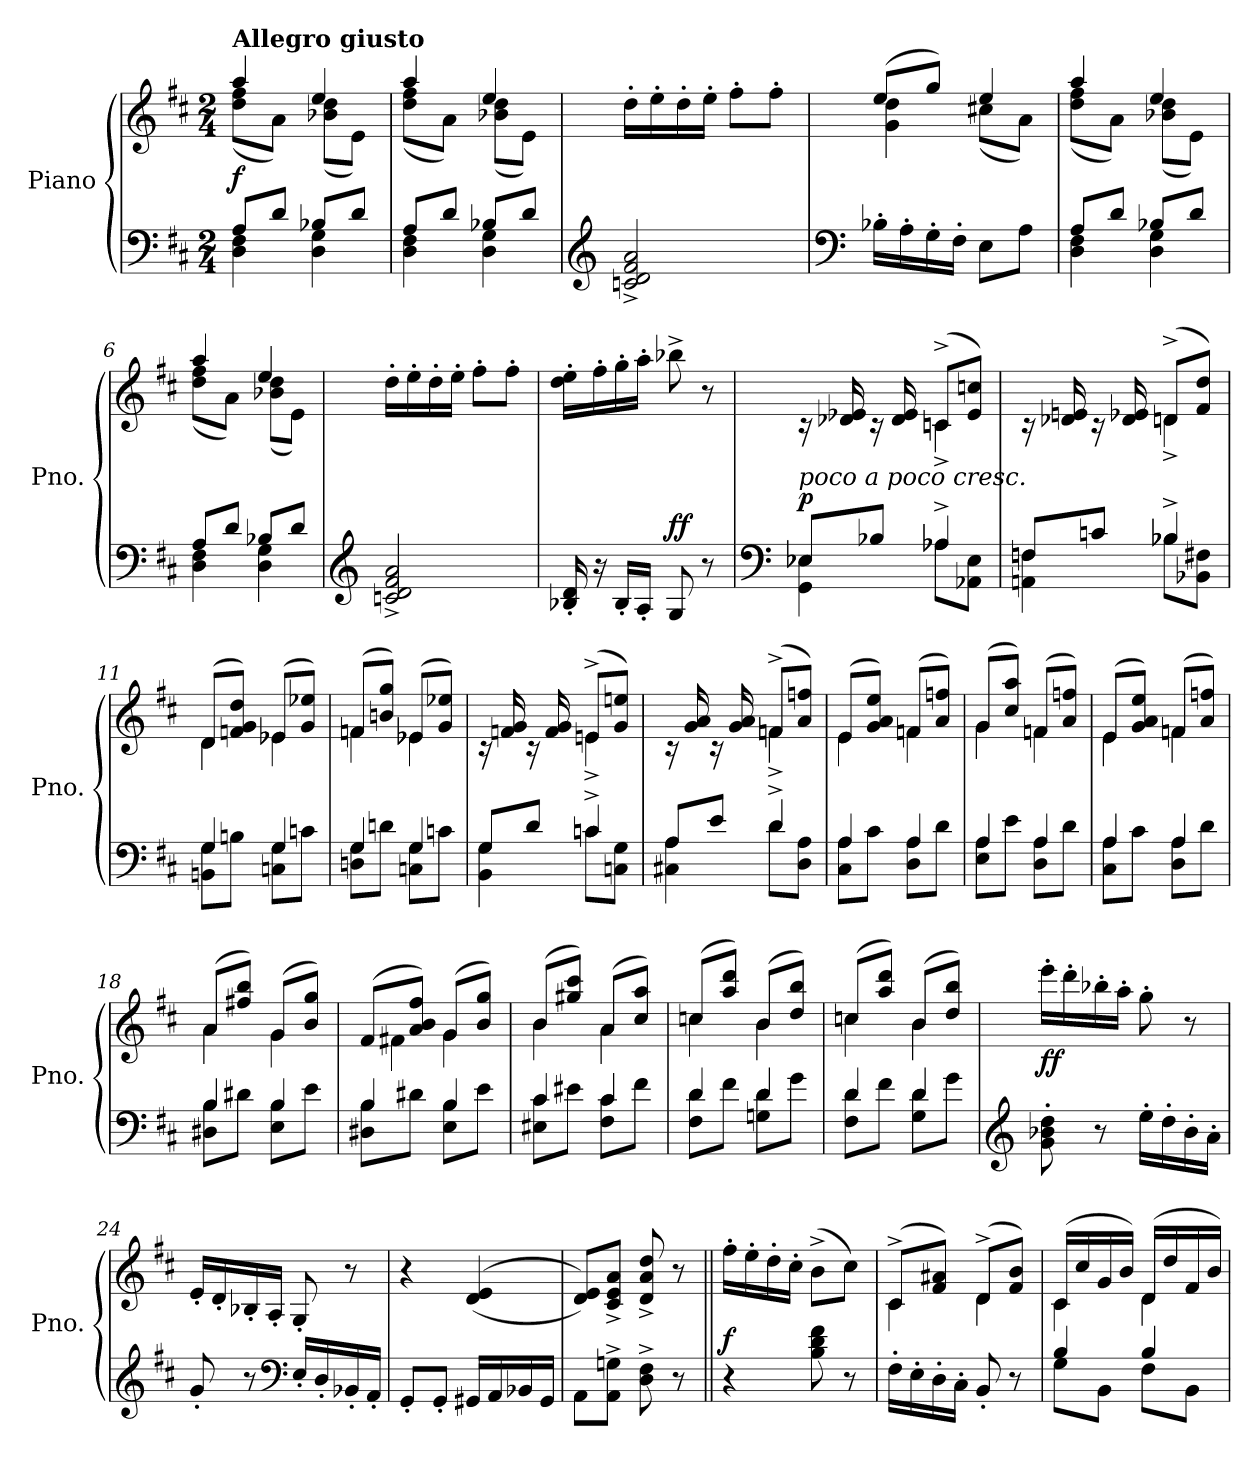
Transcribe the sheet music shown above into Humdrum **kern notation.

**kern	**kern	**dynam
*part1	*part1	*part1
*staff2	*staff1	*staff1/2
*I"Piano	*	*
*I'Pno.	*	*
*clefF4	*clefG2	*
*k[f#c#]	*k[f#c#]	*
*M2/4	*M2/4	*
=1	=1	=1
*^	*^	*
!	!	!LO:TX:a:B:t=Allegro giusto	!	!
!	!	!	!	!LO:DY:a=2
8A/L	4D\ 4F#\	4aa/	(>8dd\ 8ff#\L	f
8d/J	.	.	8a\J)	.
8B-X/L	4D\ 4G\	4ee/	(>8b-X\ 8dd\L	.
8d/J	.	.	8e\J)	.
=2	=2	=2	=2	=2
8A/L	4D\ 4F#\	4aa/	(>8dd\ 8ff#\L	.
8d/J	.	.	8a\J)	.
8B-X/L	4D\ 4G\	4ee/	(>8b-X\ 8dd\L	.
8d/J	.	.	8e\J)	.
*v	*v	*	*	*
*	*v	*v	*
=3	=3	=3
*clefG2	*	*
2cn/^ 2d/^ 2f#/^ 2a/^	16dd'\LL	.
.	16ee'\	.
.	16dd'\	.
.	16ee'\JJ	.
.	8ff#'\L	.
.	8ff#'\J	.
=4	=4	=4
*clefF4	*	*
*	*^	*
16B-X'\LL	(8ee/L	4g\ 4dd\	.
16A'\	.	.	.
16G'\	8gg/J)	.	.
16F#'\JJ	.	.	.
8E\L	4ee/	(8cc#X\L	.
8A\J	.	8a\J)	.
=5	=5	=5	=5
*^	*	*	*
8A/L	4D\ 4F#\	4aa/	(>8dd\ 8ff#\L	.
8d/J	.	.	8a\J)	.
8B-X/L	4D\ 4G\	4ee/	(>8b-X\ 8dd\L	.
8d/J	.	.	8e\J)	.
!!LO:LB:g=z	!!
=6	=6	=6	=6	=6
8A/L	4D\ 4F#\	4aa/	(>8dd\ 8ff#\L	.
8d/J	.	.	8a\J)	.
8B-X/L	4D\ 4G\	4ee/	(>8b-X\ 8dd\L	.
8d/J	.	.	8e\J)	.
*v	*v	*	*	*
*	*v	*v	*
=7	=7	=7
*clefG2	*	*
2cn/^ 2d/^ 2f#/^ 2a/^	16dd'\LL	.
.	16ee'\	.
.	16dd'\	.
.	16ee'\JJ	.
.	8ff#'\L	.
.	8ff#'\J	.
=8	=8	=8
16B-X/' 16d/'	16dd\' 16ee\'LL	.
16r	16ff#'\	.
16B-'/LL	16gg'\	.
16A'/JJ	16aa'\JJ	.
!	!	!LO:DY:a=2
8G/	8bb-X^\	ff
8r	8r	.
=9	=9	=9
*clefF4	*	*
*^	*^	*
!LO:TX:a:i:t=poco a poco cresc.	!	!	!	!
!	!	!	!	!LO:DY:a=2
8E-X/L	4GG\ 4E-X\	16rc	4ryy	p
.	.	16d-X/ 16e-X/	.	.
8B-X/J	.	16rc	.	.
.	.	16d-/ 16e-/	.	.
4A-X^/	8A-X\L	(8cn^/L	4cn^\	.
.	8AA-X\ 8E-\J	8e-/ 8ccn/J)	.	.
!!LO:LB:g=z	!!
=10	=10	=10	=10	=10
8Fn/L	4AAn\ 4Fn\	16rc	4ryy	.
.	.	16d-X/ 16en/	.	.
8cn/J	.	16rc	.	.
.	.	16d-/ 16e-X/	.	.
4B-X^/	8B-X\L	(8dn^/L	4dn^\	.
.	8BB-X\ 8F#X\J	8f#/ 8dd/J)	.	.
=11	=11	=11	=11	=11
4G/	8BBn\ 8G\L	(8d/L	4d\	.
.	8Bn\J	8fn/ 8g/ 8dd/J)	.	.
4G/	8Cn\ 8G\L	(8e-X/L	4e-X\	.
.	8cn\J	8g/ 8ee-X/J)	.	.
=12	=12	=12	=12	=12
4G/	8Dn\ 8G\L	(8fn/L	4fn\	.
.	8dn\J	8bn/ 8gg/J)	.	.
4G/	8Cn\ 8G\L	(8e-X/L	4e-X\	.
.	8cn\J	8g/ 8ee-X/J)	.	.
=13	=13	=13	=13	=13
8G/L	4BB\ 4G\	16rc	4ryy	.
.	.	16fn/ 16g/	.	.
8d/J	.	16rc	.	.
.	.	16f/ 16g/	.	.
4cn^/	8cn\L	(8e^/L	4en^\	.
.	8Cn\ 8G\J	8g/ 8een/J)	.	.
!!LO:LB:g=z	!!
=14	=14	=14	=14	=14
8A/L	4C#X\ 4A\	16rc	4ryy	.
.	.	16g/ 16a/	.	.
8e/J	.	16rc	.	.
.	.	16g/ 16a/	.	.
4d^/	8d\L	(8fn^/L	4fn^\	.
.	8D\ 8A\J	8a/ 8ffn/J)	.	.
=15	=15	=15	=15	=15
4A/	8C#\ 8A\L	(8e/L	4e\	.
.	8c#\J	8g/ 8a/ 8ee/J)	.	.
4A/	8D\ 8A\L	(8fn/L	4fn\	.
.	8d\J	8a/ 8ffn/J)	.	.
=16	=16	=16	=16	=16
4A/	8E\ 8A\L	(8g/L	4g\	.
.	8e\J	8cc#/ 8aa/J)	.	.
4A/	8D\ 8A\L	(8fn/L	4fn\	.
.	8d\J	8a/ 8ffn/J)	.	.
=17	=17	=17	=17	=17
4A/	8C#\ 8A\L	(8e/L	4e\	.
.	8c#\J	8g/ 8a/ 8ee/J)	.	.
4A/	8D\ 8A\L	(8fn/L	4fn\	.
.	8d\J	8a/ 8ffn/J)	.	.
=18	=18	=18	=18	=18
4B/	8D#X\ 8B\L	(8a/L	4a\	.
.	8d#X\J	8ff#X/ 8bb/J)	.	.
4B/	8E\ 8B\L	(8g/L	4g\	.
.	8e\J	8b/ 8gg/J)	.	.
!!LO:LB:g=z	!!
=19	=19	=19	=19	=19
4B/	8D#X\ 8B\L	(8f#/L	4f#X\	.
.	8d#X\J	8a/ 8b/ 8ff#/J)	.	.
4B/	8E\ 8B\L	(8g/L	4g\	.
.	8e\J	8b/ 8gg/J)	.	.
=20	=20	=20	=20	=20
4c#/	8E#X\ 8c#\L	(8b/L	4b\	.
.	8e#X\J	8gg#X/ 8ccc#/J)	.	.
4c#/	8F#\ 8c#\L	(8a/L	4a\	.
.	8f#\J	8cc#/ 8aa/J)	.	.
=21	=21	=21	=21	=21
4d/	8F#\ 8d\L	(8ccn/L	4cc\	.
.	8f#\J	8aa/ 8ddd/J)	.	.
4d/	8Gn\ 8d\L	(8b/L	4b\	.
.	8g\J	8dd/ 8bb/J)	.	.
=22	=22	=22	=22	=22
4d/	8F#\ 8d\L	(8ccn/L	4ccn\	.
.	8f#\J	8aa/ 8ddd/J)	.	.
4d/	8G\ 8d\L	(8b/L	4b\	.
.	8g\J	8dd/ 8bb/J)	.	.
*v	*v	*	*	*
*	*v	*v	*
=23	=23	=23
*clefG2	*	*
*^	*	*
!	!	!	!LO:DY:b
*v	*v	*	*
8g\' 8b-X\' 8dd\'	16eee'\LL	ff
.	16ddd'\	.
8r	16bb-X'\	.
.	16aa'\JJ	.
16ee'\LL	8gg'\	.
16dd'\	.	.
16b-'\	8r	.
16a'\JJ	.	.
!!LO:PB:g=z
=24	=24	=24
8g'/	16e'/LL	.
.	16d'/	.
8r	16B-X'/	.
.	16A'/JJ	.
*clefF4	*	*
16E'/LL	8G'/	.
16D'/	.	.
16BB-X'/	8r	.
16AA'/JJ	.	.
=25	=25	=25
8GG'/L	4r	.
8GG'/J	.	.
16GG#X/LL	((>4d/ 4e/	.
16AA/	.	.
16BB-X/	.	.
16GG#/JJ	.	.
=26	=26	=26
8AA\L	8d/ 8e/L))	.
8AA\^ 8Gn\^J	8c#/^ 8e/^ 8a/^J	.
8D\^ 8F#\^	8d/^ 8a/^ 8dd/^	.
8r	8r	.
=27||	=27||	=27||
!	!	!LO:DY:a=2
4r	16ff#'\LL	f
.	16ee'\	.
.	16dd'\	.
.	16cc#'\JJ	.
8B\ 8d\ 8f#\	(8b^\L	.
8r	8cc#\J)	.
=28	=28	=28
*	*^	*
16F#'\LL	(8c#^/L	4c#\	.
16E'\	.	.	.
16D'\	8f#/ 8a#X/J)	.	.
16C#'\JJ	.	.	.
8BB'/	(8d^/L	4d\	.
8r	8f#/ 8b/J)	.	.
!!LO:LB:g=z	!!
=29	=29	=29	=29
*^	*	*	*
4B/	8G\L	(16c#/LL	4c#\	.
.	.	16cc#/	.	.
.	8BB\J	16g/	.	.
.	.	16b/JJ)	.	.
4B/	8F#\L	(16d/LL	4d\	.
.	.	16dd/	.	.
.	8BB\J	16f#/	.	.
.	.	16b/JJ)	.	.
*v	*v	*	*	*
*	*v	*v	*
=	=	=
*-	*-	*-
